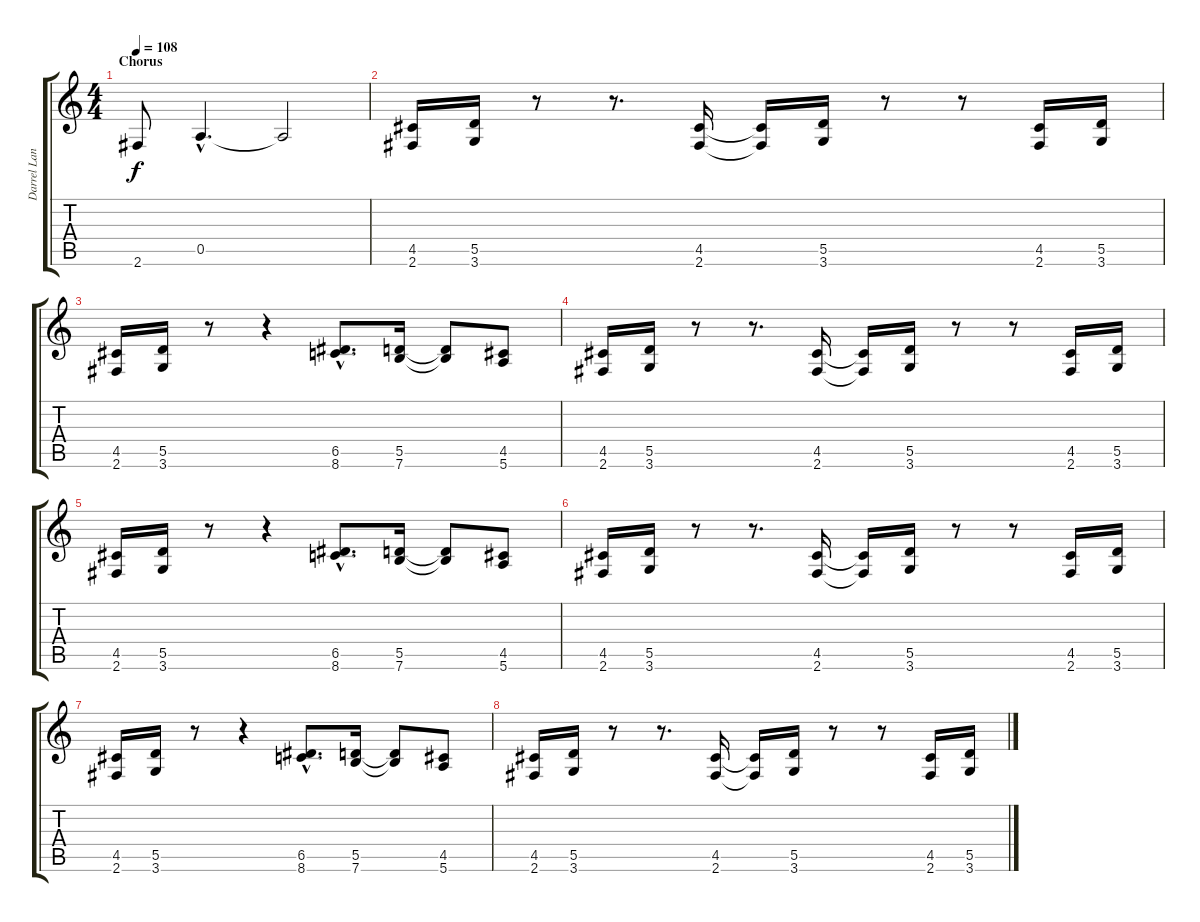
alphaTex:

\track ("Darrel Lance Abbot" "Darrel Lan") {instrument distortionguitar}
\staff {score tabs}
\tuning (E4 B3 G3 D3 A2 E2) {hide}
\ts (4 4)
\section ("" "Chorus")
\tempo 108
\clef g2
\ks c
2.6.8{dy f} 0.5{hac}.4{d} 0.5{t}.2 |
(4.5 2.6).16 (5.5 3.6).16 r.8 r.8{d} (4.5 2.6).16 (4.5{t} 2.6{t}).16 (5.5 3.6).16 r.8 r.8 (4.5 2.6).16 (5.5 3.6).16 |
(4.5 2.6).16 (5.5 3.6).16 r.8 r.4 (6.5{hac} 8.6{hac}).8{d} (5.5 7.6).16 (5.5{t} 7.6{t}).8 (4.5 5.6).8 |
(4.5 2.6).16 (5.5 3.6).16 r.8 r.8{d} (4.5 2.6).16 (4.5{t} 2.6{t}).16 (5.5 3.6).16 r.8 r.8 (4.5 2.6).16 (5.5 3.6).16 |
(4.5 2.6).16 (5.5 3.6).16 r.8 r.4 (6.5{hac} 8.6{hac}).8{d} (5.5 7.6).16 (5.5{t} 7.6{t}).8 (4.5 5.6).8 |
(4.5 2.6).16 (5.5 3.6).16 r.8 r.8{d} (4.5 2.6).16 (4.5{t} 2.6{t}).16 (5.5 3.6).16 r.8 r.8 (4.5 2.6).16 (5.5 3.6).16 |
(4.5 2.6).16 (5.5 3.6).16 r.8 r.4 (6.5{hac} 8.6{hac}).8{d} (5.5 7.6).16 (5.5{t} 7.6{t}).8 (4.5 5.6).8 |
(4.5 2.6).16 (5.5 3.6).16 r.8 r.8{d} (4.5 2.6).16 (4.5{t} 2.6{t}).16 (5.5 3.6).16 r.8 r.8 (4.5 2.6).16 (5.5 3.6).16
